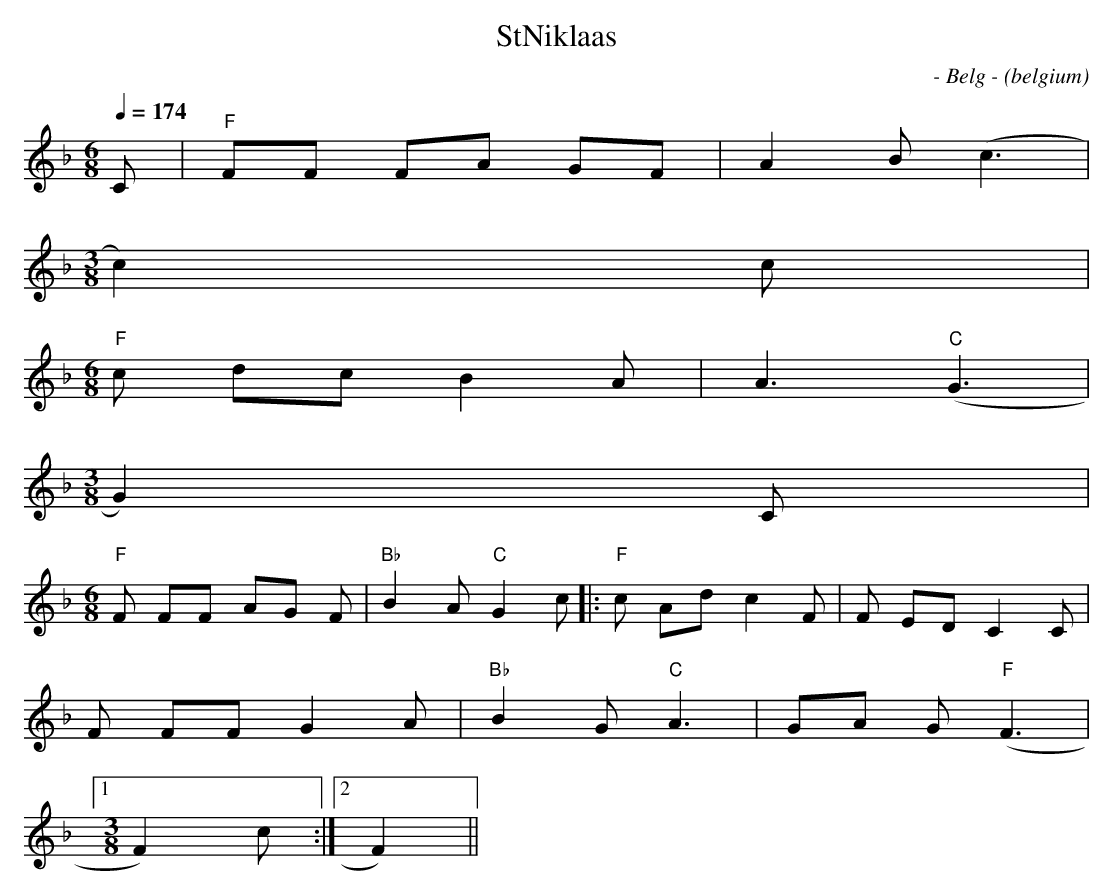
X:1
T:StNiklaas
O:belgium
C:- Belg -
M:6/8
L:1/8
Q:1/4=174
K:F
V:1
C |"F" FF FA GF |A2 B(c3 |
M:3/8
c2) c|
M:6/8
"F" c dc B2 A|A3 "C" (G3 |
M:3/8
G2) C|
M:6/8
"F" F FF AG F|"Bb" B2 A"C" G2 c |:"F" c Ad c2 F|F ED C2 C|
F FF G2 A|"Bb" B2 G"C" A3 |GA G"F" (F3 |1
M:3/8
F2) c:|2 F2) ||
